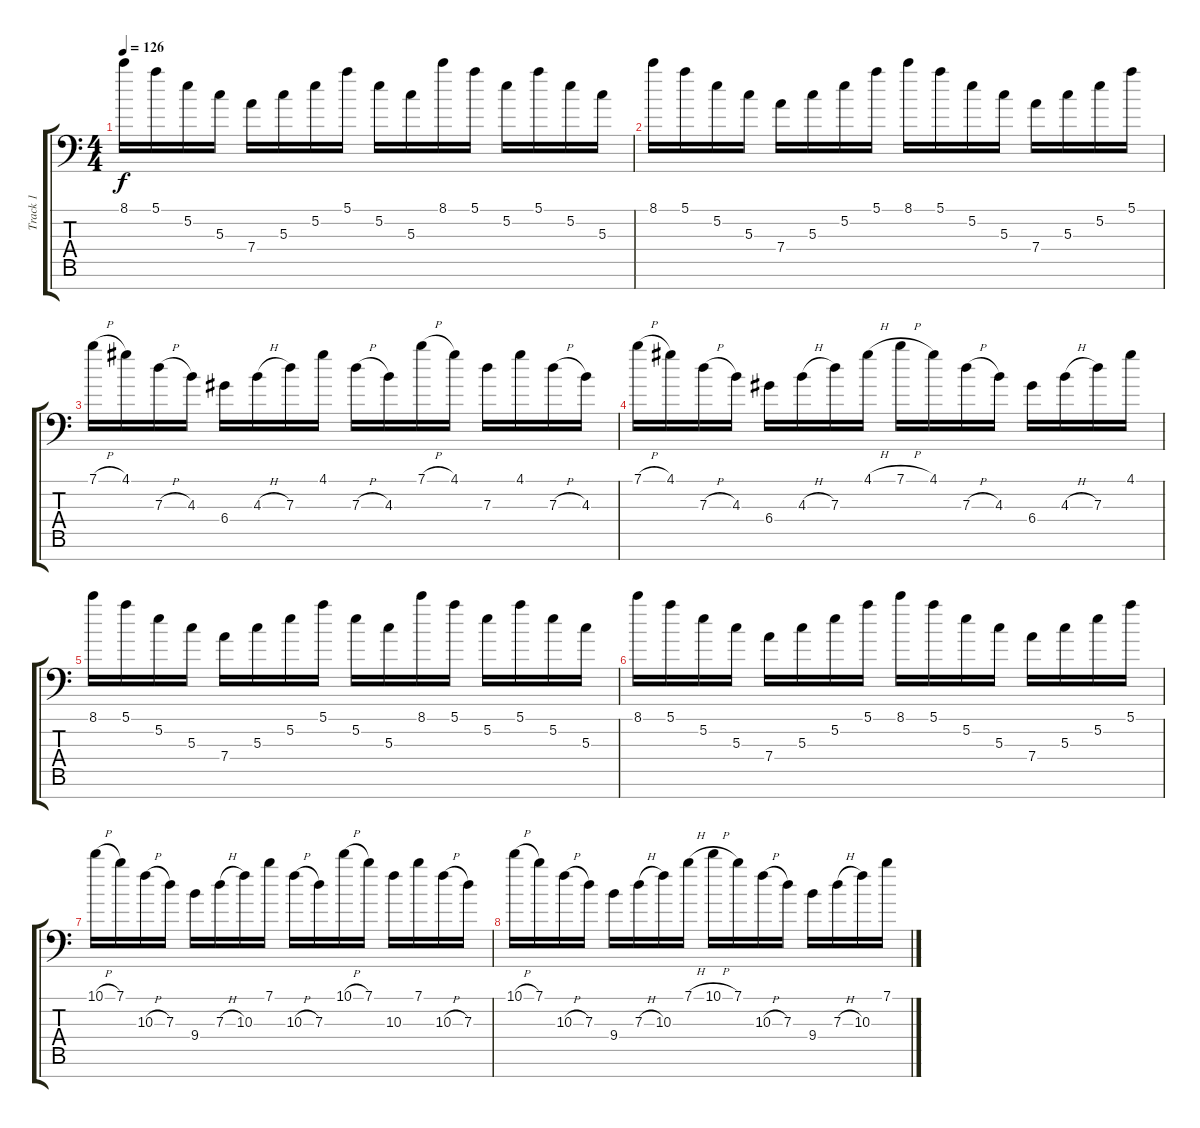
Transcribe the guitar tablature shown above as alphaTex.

\track ("Track 1" "Track 1") {instrument distortionguitar}
\staff {score tabs}
\tuning (E4 B3 G3 D3 A2 E2 A1) {hide}
\ts (4 4)
\tempo 126
\clef f4
\ks c
8.1.16{dy f} 5.1.16 5.2.16 5.3.16 7.4.16 5.3.16 5.2.16 5.1.16 5.2.16 5.3.16 8.1.16 5.1.16 5.2.16 5.1.16 5.2.16 5.3.16 |
8.1.16 5.1.16 5.2.16 5.3.16 7.4.16 5.3.16 5.2.16 5.1.16 8.1.16 5.1.16 5.2.16 5.3.16 7.4.16 5.3.16 5.2.16 5.1.16 |
7.1{h}.16 4.1.16 7.3{h}.16 4.3.16 6.4.16 4.3{h}.16 7.3.16 4.1.16 7.3{h}.16 4.3.16 7.1{h}.16 4.1.16 7.3.16 4.1.16 7.3{h}.16 4.3.16 |
7.1{h}.16 4.1.16 7.3{h}.16 4.3.16 6.4.16 4.3{h}.16 7.3.16 4.1{h}.16 7.1{h}.16 4.1.16 7.3{h}.16 4.3.16 6.4.16 4.3{h}.16 7.3.16 4.1.16 |
8.1.16 5.1.16 5.2.16 5.3.16 7.4.16 5.3.16 5.2.16 5.1.16 5.2.16 5.3.16 8.1.16 5.1.16 5.2.16 5.1.16 5.2.16 5.3.16 |
8.1.16 5.1.16 5.2.16 5.3.16 7.4.16 5.3.16 5.2.16 5.1.16 8.1.16 5.1.16 5.2.16 5.3.16 7.4.16 5.3.16 5.2.16 5.1.16 |
10.1{h}.16 7.1.16 10.3{h}.16 7.3.16 9.4.16 7.3{h}.16 10.3.16 7.1.16 10.3{h}.16 7.3.16 10.1{h}.16 7.1.16 10.3.16 7.1.16 10.3{h}.16 7.3.16 |
10.1{h}.16 7.1.16 10.3{h}.16 7.3.16 9.4.16 7.3{h}.16 10.3.16 7.1{h}.16 10.1{h}.16 7.1.16 10.3{h}.16 7.3.16 9.4.16 7.3{h}.16 10.3.16 7.1.16
